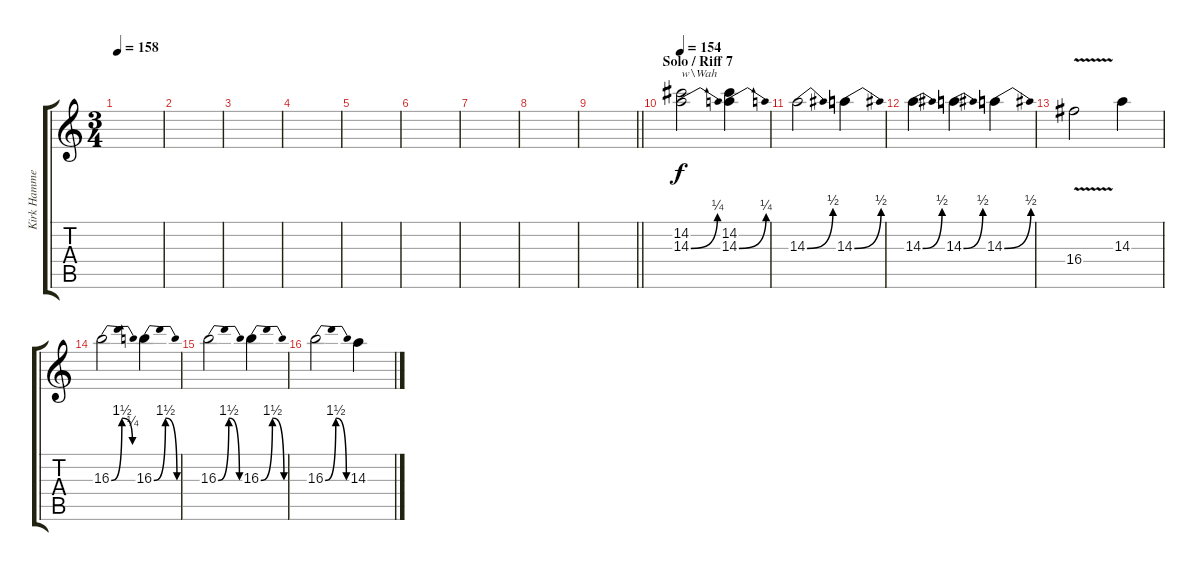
\track ("Kirk Hammett Solo" "Kirk Hamme") {instrument distortionguitar}
\staff {score tabs}
\tuning (E4 B3 G3 D3 A2 E2) {hide}
\ts (3 4)
\tempo 158
\clef g2
\ks c
|
|
|
|
|
|
|
|
\barLineRight lightlight
|
\section ("" "Solo / Riff 7")
\tempo 154
(14.2 14.3{be (bend 0 0 60 1)}).2{txt "w\\Wah"} (14.2 14.3{be (bend 0 0 60 1)}).4 |
14.3{be (bend 0 0 60 2)}.2 14.3{be (bend 0 0 60 2)}.4 |
14.3{be (bend 0 0 60 2)}.4 14.3{be (bend 0 0 60 2)}.4 14.3{be (bend 0 0 60 2)}.4 |
16.4{v}.2 14.3.4 |
16.3{be (bendrelease 0 0 10 6 10 6 60 1)}.2 16.3{be (bendrelease 0 0 30 6 30 6 60 0)}.4 |
16.3{be (bendrelease 0 0 10 6 10 6 60 0)}.2 16.3{be (bendrelease 0 0 30 6 30 6 60 0)}.4 |
16.3{be (bendrelease 0 0 10 6 10 6 60 0)}.2 14.3.4
